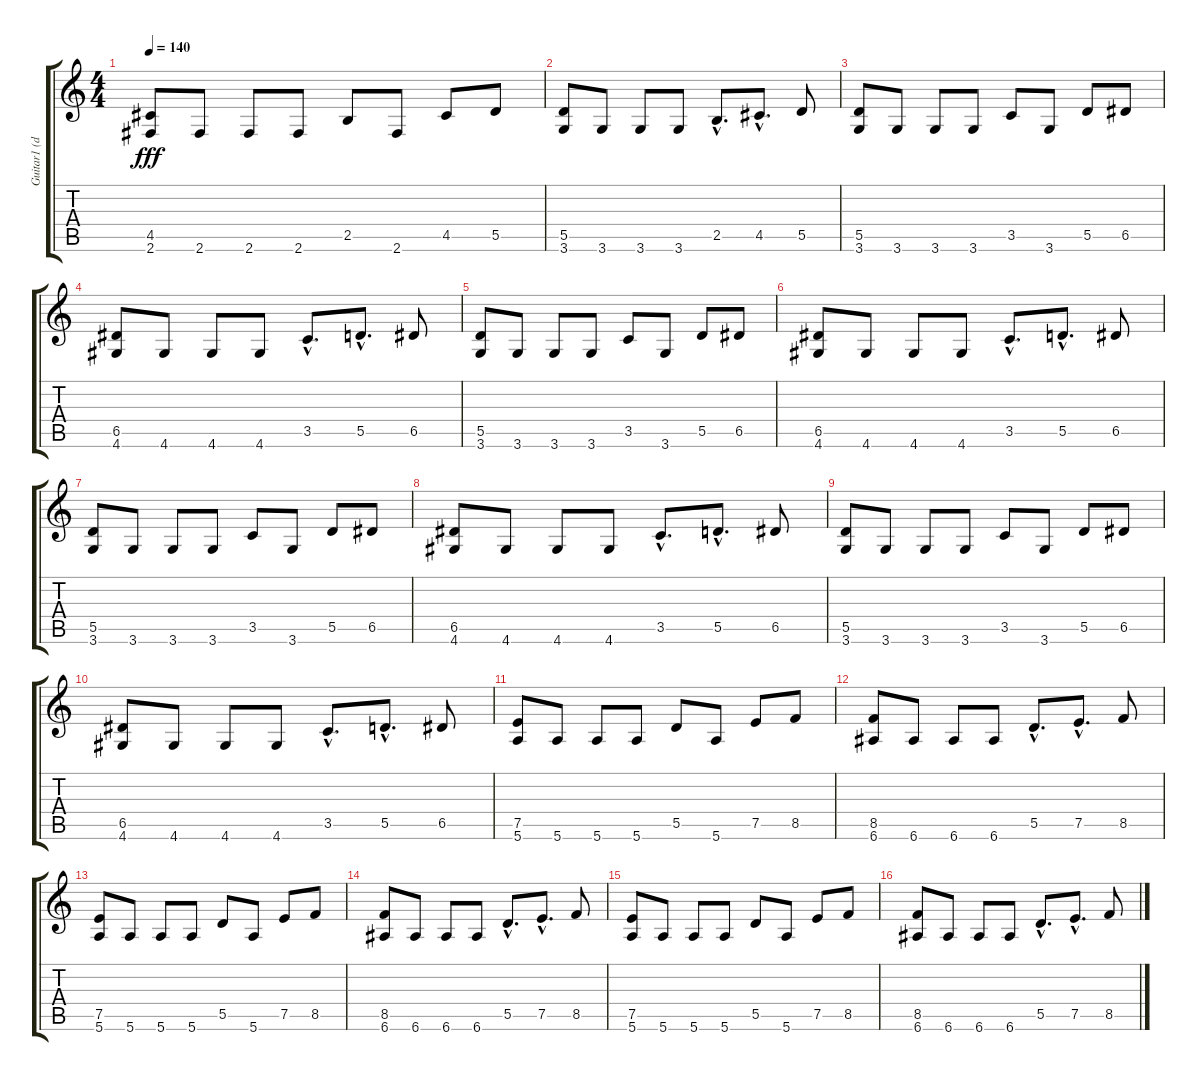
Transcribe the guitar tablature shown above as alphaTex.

\track ("Guitar1 (dist)" "Guitar1 (d") {instrument distortionguitar}
\staff {score tabs}
\tuning (E4 B3 G3 D3 A2 E2) {hide}
\ts (4 4)
\tempo 140
\clef g2
\ks c
(4.5 2.6).8{dy fff} 2.6.8 2.6.8 2.6.8 2.5.8 2.6.8 4.5.8 5.5.8 |
(5.5 3.6).8 3.6.8 3.6.8 3.6.8 2.5{hac}.8{d} 4.5{hac}.8{d} 5.5.8 |
(5.5 3.6).8 3.6.8 3.6.8 3.6.8 3.5.8 3.6.8 5.5.8 6.5.8 |
(6.5 4.6).8 4.6.8 4.6.8 4.6.8 3.5{hac}.8{d} 5.5{hac}.8{d} 6.5.8 |
(5.5 3.6).8 3.6.8 3.6.8 3.6.8 3.5.8 3.6.8 5.5.8 6.5.8 |
(6.5 4.6).8 4.6.8 4.6.8 4.6.8 3.5{hac}.8{d} 5.5{hac}.8{d} 6.5.8 |
(5.5 3.6).8 3.6.8 3.6.8 3.6.8 3.5.8 3.6.8 5.5.8 6.5.8 |
(6.5 4.6).8 4.6.8 4.6.8 4.6.8 3.5{hac}.8{d} 5.5{hac}.8{d} 6.5.8 |
(5.5 3.6).8 3.6.8 3.6.8 3.6.8 3.5.8 3.6.8 5.5.8 6.5.8 |
(6.5 4.6).8 4.6.8 4.6.8 4.6.8 3.5{hac}.8{d} 5.5{hac}.8{d} 6.5.8 |
(7.5 5.6).8 5.6.8 5.6.8 5.6.8 5.5.8 5.6.8 7.5.8 8.5.8 |
(8.5 6.6).8 6.6.8 6.6.8 6.6.8 5.5{hac}.8{d} 7.5{hac}.8{d} 8.5.8 |
(7.5 5.6).8 5.6.8 5.6.8 5.6.8 5.5.8 5.6.8 7.5.8 8.5.8 |
(8.5 6.6).8 6.6.8 6.6.8 6.6.8 5.5{hac}.8{d} 7.5{hac}.8{d} 8.5.8 |
(7.5 5.6).8 5.6.8 5.6.8 5.6.8 5.5.8 5.6.8 7.5.8 8.5.8 |
(8.5 6.6).8 6.6.8 6.6.8 6.6.8 5.5{hac}.8{d} 7.5{hac}.8{d} 8.5.8
